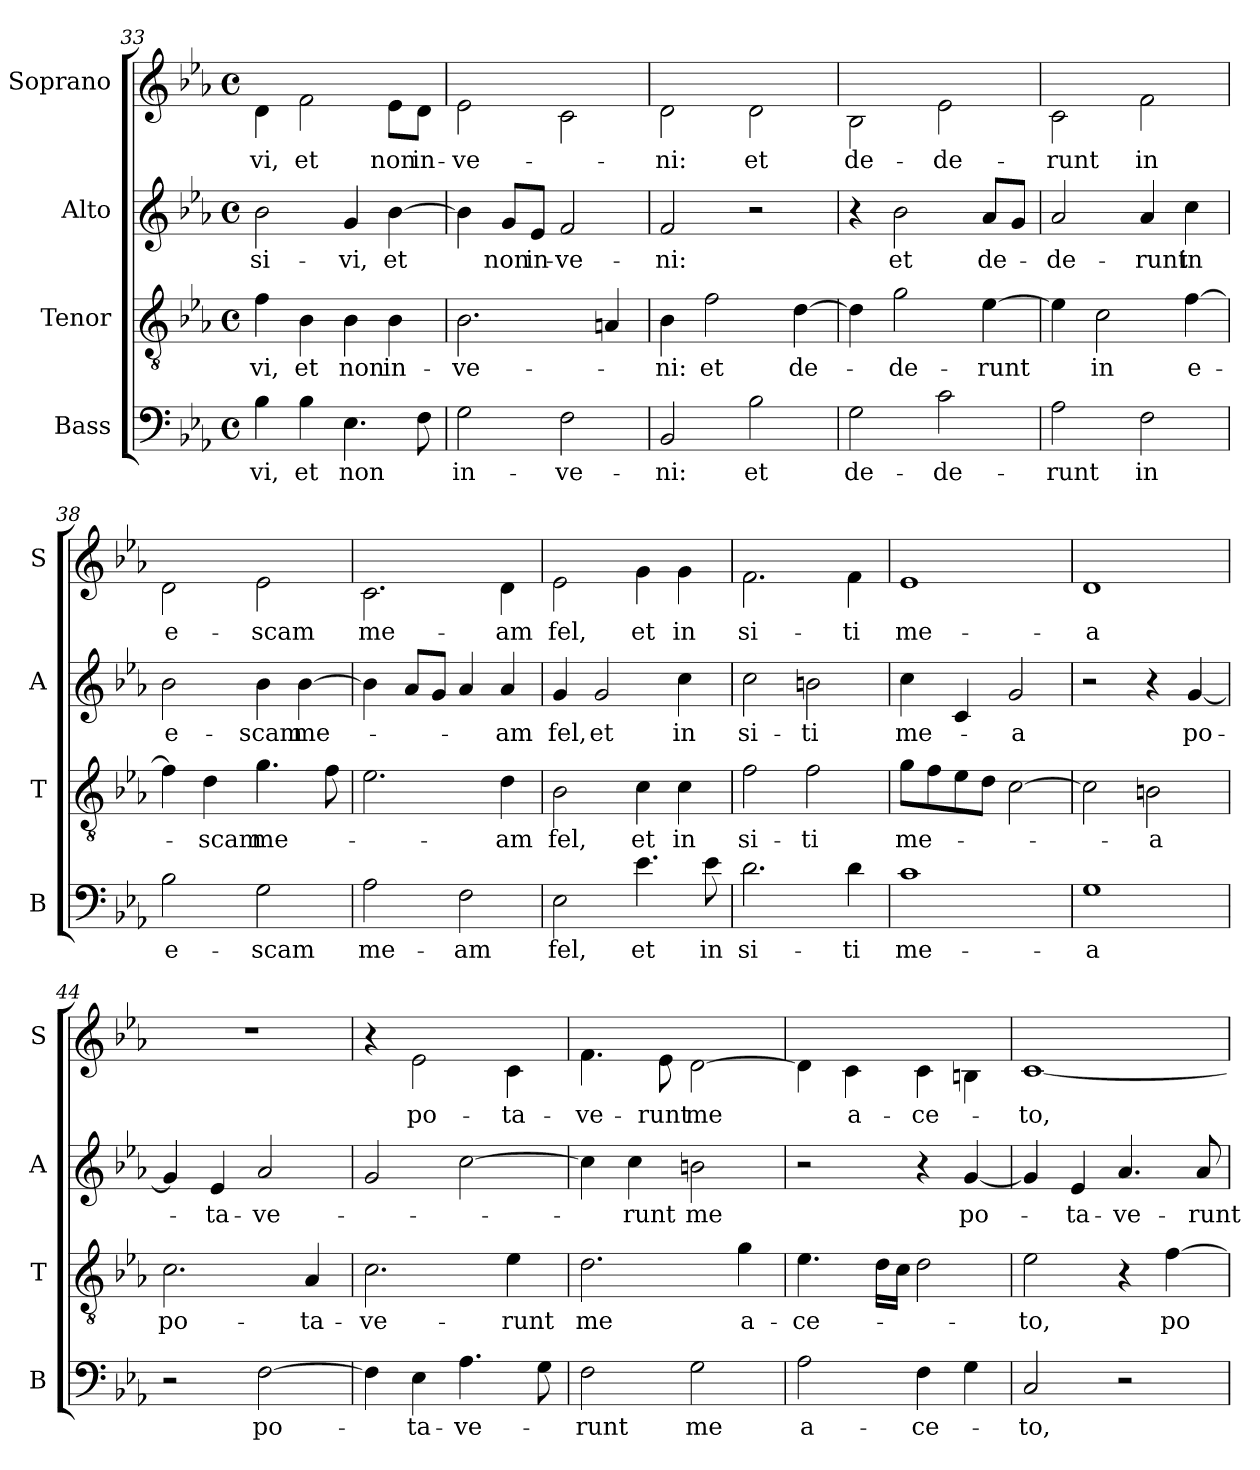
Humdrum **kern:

**kern	**text	**kern	**text	**kern	**text	**kern	**text
*part4	*part4	*part3	*part3	*part2	*part2	*part1	*part1
*staff4	*staff4	*staff3	*staff3	*staff2	*staff2	*staff1	*staff1
*I"Bass	*	*I"Tenor	*	*I"Alto	*	*I"Soprano	*
*I'B	*	*I'T	*	*I'A	*	*I'S	*
*clefF4	*	*clefGv2	*	*clefG2	*	*clefG2	*
*	*	*	*	*	*	*ITrd-7c-12	*
*k[b-e-a-]	*	*k[b-e-a-]	*	*k[b-e-a-]	*	*k[b-e-a-]	*
*E-:	*	*E-:	*	*E-:	*	*E-:	*
*M4/4	*	*M4/4	*	*M4/4	*	*M4/4	*
*met(c)	*	*met(c)	*	*met(c)	*	*met(c)	*
=33	=33	=33	=33	=33	=33	=33	=33
4B-\	-vi,	4f\	-vi,	2b-\	-si-	4dd\	-vi,
4B-\	et	4B-\	et	.	.	2ff\	et
4.E-\	non	4B-\	non	4g/	-vi,	.	.
.	.	4B-\	in-	[4b-\	et	8ee-\L	non
8F\	.	.	.	.	.	8dd\J	in-
=34	=34	=34	=34	=34	=34	=34	=34
2G\	in-	2.B-\	-ve-	4b-\]	.	2ee-\	-ve-
.	.	.	.	8g/L	non	.	.
.	.	.	.	8e-/J	in-	.	.
2F\	-ve-	.	.	2f/	-ve-	2cc\	.
.	.	4An/	.	.	.	.	.
=35	=35	=35	=35	=35	=35	=35	=35
2BB-/	-ni:	4B-\	-ni:	2f/	-ni:	2dd\	-ni:
.	.	2f\	et	.	.	.	.
2B-\	et	.	.	2r	.	2dd\	et
.	.	[4d\	de-	.	.	.	.
=36	=36	=36	=36	=36	=36	=36	=36
2G\	de-	4d\]	.	4r	.	2b-\	de-
.	.	2g\	-de-	2b-\	et	.	.
2c\	-de-	.	.	.	.	2ee-\	-de-
.	.	[4e-\	-runt	8a-/L	de-	.	.
.	.	.	.	8g/J	.	.	.
!!LO:LB:g=z
=37	=37	=37	=37	=37	=37	=37	=37
2A-\	-runt	4e-\]	.	2a-/	-de-	2cc\	-runt
.	.	2c\	in	.	.	.	.
2F\	in	.	.	4a-/	-runt	2ff\	in
.	.	[4f\	e-	4cc\	in	.	.
=38	=38	=38	=38	=38	=38	=38	=38
2B-\	e-	4f\]	.	2b-\	e-	2dd\	e-
.	.	4d\	-scam	.	.	.	.
2G\	-scam	4.g\	me-	4b-\	-scam	2ee-\	-scam
.	.	.	.	[4b-\	me-	.	.
.	.	8f\	.	.	.	.	.
=39	=39	=39	=39	=39	=39	=39	=39
2A-\	me-	2.e-\	.	4b-\]	.	2.cc\	me-
.	.	.	.	8a-/L	.	.	.
.	.	.	.	8g/J	.	.	.
2F\	-am	.	.	4a-/	.	.	.
.	.	4d\	-am	4a-/	-am	4dd\	-am
=40	=40	=40	=40	=40	=40	=40	=40
2E-\	fel,	2B-\	fel,	4g/	fel,	2ee-\	fel,
.	.	.	.	2g/	et	.	.
4.e-\	et	4c\	et	.	.	4gg\	et
.	.	4c\	in	4cc\	in	4gg\	in
8e-\	in	.	.	.	.	.	.
=41	=41	=41	=41	=41	=41	=41	=41
2.d\	si-	2f\	si-	2cc\	si-	2.ff\	si-
.	.	2f\	-ti	2bn\	-ti	.	.
4d\	-ti	.	.	.	.	4ff\	-ti
=42	=42	=42	=42	=42	=42	=42	=42
1c	me-	8g\L	me-	4cc\	me-	1ee-	me-
.	.	8f\	.	.	.	.	.
.	.	8e-\	.	4c/	.	.	.
.	.	8d\J	.	.	.	.	.
.	.	[2c\	.	2g/	-a	.	.
=43	=43	=43	=43	=43	=43	=43	=43
1G	-a	2c\]	.	2r	.	1dd	-a
.	.	2Bn\	-a	4r	.	.	.
.	.	.	.	[4g/	po-	.	.
!!LO:LB:g=z
=44	=44	=44	=44	=44	=44	=44	=44
2r	.	2.c\	po-	4g/]	.	1r	.
.	.	.	.	4e-/	-ta-	.	.
[2F\	po-	.	.	2a-/	-ve-	.	.
.	.	4A-/	-ta-	.	.	.	.
=45	=45	=45	=45	=45	=45	=45	=45
4F\]	.	2.c\	-ve-	2g/	.	4r	.
4E-\	-ta-	.	.	.	.	2ee-\	po-
4.A-\	-ve-	.	.	[2cc\	.	.	.
.	.	4e-\	-runt	.	.	4cc\	-ta-
8G\	.	.	.	.	.	.	.
=46	=46	=46	=46	=46	=46	=46	=46
2F\	-runt	2.d\	me	4cc\]	.	4.ff\	-ve-
.	.	.	.	4cc\	-runt	.	.
.	.	.	.	.	.	8ee-\	-runt
2G\	me	.	.	2bn\	me	[2dd\	me
.	.	4g\	a-	.	.	.	.
=47	=47	=47	=47	=47	=47	=47	=47
2A-\	a-	4.e-\	-ce-	2r	.	4dd\]	.
.	.	.	.	.	.	4cc\	a-
.	.	16d\LL	.	.	.	.	.
.	.	16c\JJ	.	.	.	.	.
4F\	-ce-	2d\	.	4r	.	4cc\	-ce-
4G\	.	.	.	[4g/	po-	4bn\	.
=48	=48	=48	=48	=48	=48	=48	=48
2C/	-to,	2e-\	-to,	4g/]	.	[1cc	-to,
.	.	.	.	4e-/	-ta-	.	.
2r	.	4r	.	4.a-/	-ve-	.	.
.	.	[4f\	po-	.	.	.	.
.	.	.	.	8a-/	-runt	.	.
=	=	=	=	=	=	=	=
*-	*-	*-	*-	*-	*-	*-	*-
